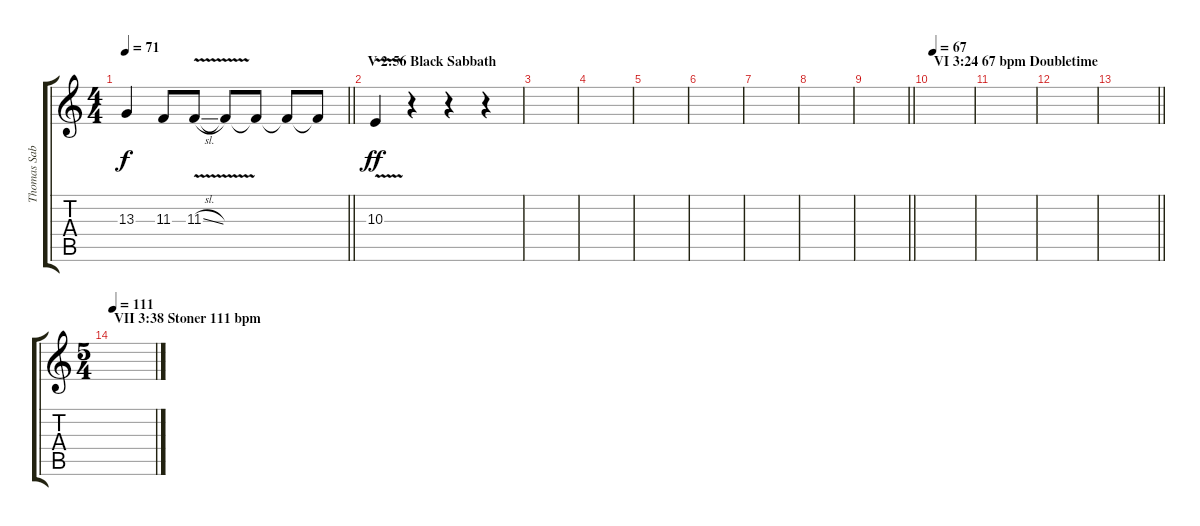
\track ("Thomas Sabbathi (Vocals) D# Tuning" "Thomas Sab") {instrument bassoon}
\staff {score tabs}
\tuning (Eb4 Bb3 Gb3 Db3 Ab2 Eb2) {hide}
\ts (4 4)
\tempo 71
\clef g2
\barLineRight lightlight
\ks c
13.3.4{dy f} 11.3.8 11.3{v sl}.8 11.3{t}.8 11.3{t}.8 11.3{t}.8 11.3{t}.8 |
\section ("" "V 2:56 Black Sabbath")
10.3{v}.4{dy ff} r.4 r.4 r.4 |
|
|
|
|
|
|
\barLineRight lightlight
|
\section ("" "VI 3:24 67 bpm Doubletime")
\tempo 67
|
|
|
\barLineRight lightlight
|
\ts (5 4)
\section ("" "VII 3:38 Stoner 111 bpm")
\tempo 111
